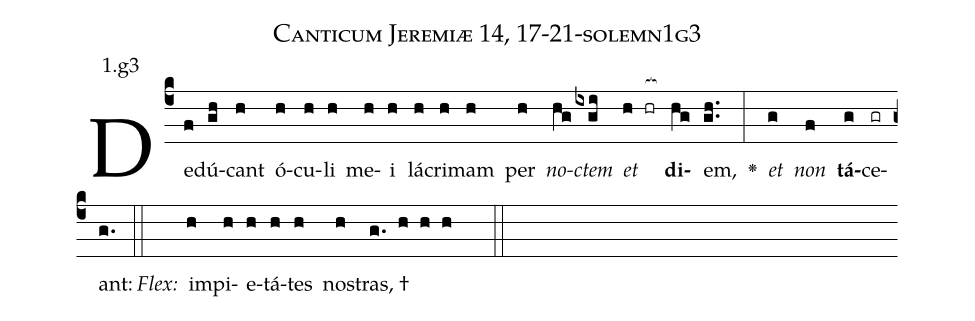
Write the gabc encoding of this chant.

name: Canticum Jeremiæ 14, 17-21-solemn1g3;
annotation: 1.g3;
%%
(c4)De(f)dú(gh)cant(h) ó(h)cu(h)li(h) me(h)i(h) lá(h)cri(h)mam(h) per(h) <i>no</i>(hg)<i>ctem</i>(ixgi) <i>et</i>(h hr[ocb:1{]) <b>di</b>(hg[ocb:0}])em,(gh..) <v>\greheightstar</v>(:) <i>et</i>(g) <i>non</i>(f) <b>tá</b>(g)ce(gr)ant:(g.) (::)
<i>Flex:</i>()  im(h)pi(h)e(h)tá(h)tes(h) no(h)stras, †(g. h h h  ::)

%E(h) u(h) o(g) u(f) a(g) e.(g.) (::)
